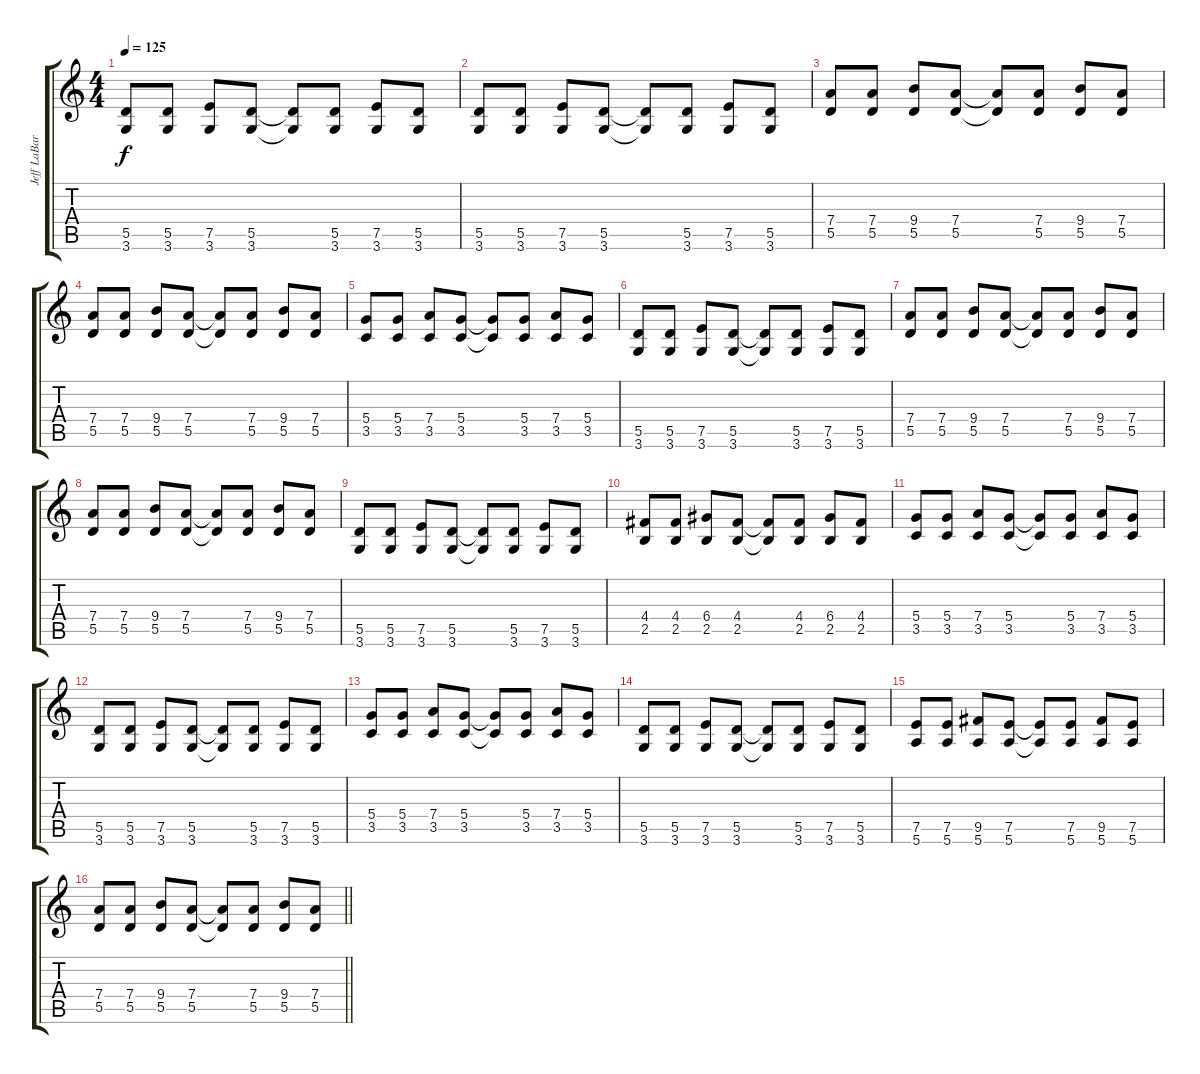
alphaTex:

\track ("Jeff LaBar- Rhytm Guitar" "Jeff LaBar") {instrument distortionguitar}
\staff {score tabs}
\tuning (E4 B3 G3 D3 A2 E2) {hide}
\ts (4 4)
\tempo 125
\clef g2
\ks c
(5.5 3.6).8{dy f} (5.5 3.6).8 (7.5 3.6).8 (5.5 3.6).8 (5.5{t} 3.6{t}).8 (5.5 3.6).8 (7.5 3.6).8 (5.5 3.6).8 |
(5.5 3.6).8 (5.5 3.6).8 (7.5 3.6).8 (5.5 3.6).8 (5.5{t} 3.6{t}).8 (5.5 3.6).8 (7.5 3.6).8 (5.5 3.6).8 |
(7.4 5.5).8 (7.4 5.5).8 (9.4 5.5).8 (7.4 5.5).8 (7.4{t} 5.5{t}).8 (7.4 5.5).8 (9.4 5.5).8 (7.4 5.5).8 |
(7.4 5.5).8 (7.4 5.5).8 (9.4 5.5).8 (7.4 5.5).8 (7.4{t} 5.5{t}).8 (7.4 5.5).8 (9.4 5.5).8 (7.4 5.5).8 |
(5.4 3.5).8 (5.4 3.5).8 (7.4 3.5).8 (5.4 3.5).8 (5.4{t} 3.5{t}).8 (5.4 3.5).8 (7.4 3.5).8 (5.4 3.5).8 |
(5.5 3.6).8 (5.5 3.6).8 (7.5 3.6).8 (5.5 3.6).8 (5.5{t} 3.6{t}).8 (5.5 3.6).8 (7.5 3.6).8 (5.5 3.6).8 |
(7.4 5.5).8 (7.4 5.5).8 (9.4 5.5).8 (7.4 5.5).8 (7.4{t} 5.5{t}).8 (7.4 5.5).8 (9.4 5.5).8 (7.4 5.5).8 |
(7.4 5.5).8 (7.4 5.5).8 (9.4 5.5).8 (7.4 5.5).8 (7.4{t} 5.5{t}).8 (7.4 5.5).8 (9.4 5.5).8 (7.4 5.5).8 |
(5.5 3.6).8 (5.5 3.6).8 (7.5 3.6).8 (5.5 3.6).8 (5.5{t} 3.6{t}).8 (5.5 3.6).8 (7.5 3.6).8 (5.5 3.6).8 |
(4.4 2.5).8 (4.4 2.5).8 (6.4 2.5).8 (4.4 2.5).8 (4.4{t} 2.5{t}).8 (4.4 2.5).8 (6.4 2.5).8 (4.4 2.5).8 |
(5.4 3.5).8 (5.4 3.5).8 (7.4 3.5).8 (5.4 3.5).8 (5.4{t} 3.5{t}).8 (5.4 3.5).8 (7.4 3.5).8 (5.4 3.5).8 |
(5.5 3.6).8 (5.5 3.6).8 (7.5 3.6).8 (5.5 3.6).8 (5.5{t} 3.6{t}).8 (5.5 3.6).8 (7.5 3.6).8 (5.5 3.6).8 |
(5.4 3.5).8 (5.4 3.5).8 (7.4 3.5).8 (5.4 3.5).8 (5.4{t} 3.5{t}).8 (5.4 3.5).8 (7.4 3.5).8 (5.4 3.5).8 |
(5.5 3.6).8 (5.5 3.6).8 (7.5 3.6).8 (5.5 3.6).8 (5.5{t} 3.6{t}).8 (5.5 3.6).8 (7.5 3.6).8 (5.5 3.6).8 |
(7.5 5.6).8 (7.5 5.6).8 (9.5 5.6).8 (7.5 5.6).8 (7.5{t} 5.6{t}).8 (7.5 5.6).8 (9.5 5.6).8 (7.5 5.6).8 |
\barLineRight lightlight
(7.4 5.5).8 (7.4 5.5).8 (9.4 5.5).8 (7.4 5.5).8 (7.4{t} 5.5{t}).8 (7.4 5.5).8 (9.4 5.5).8 (7.4 5.5).8
